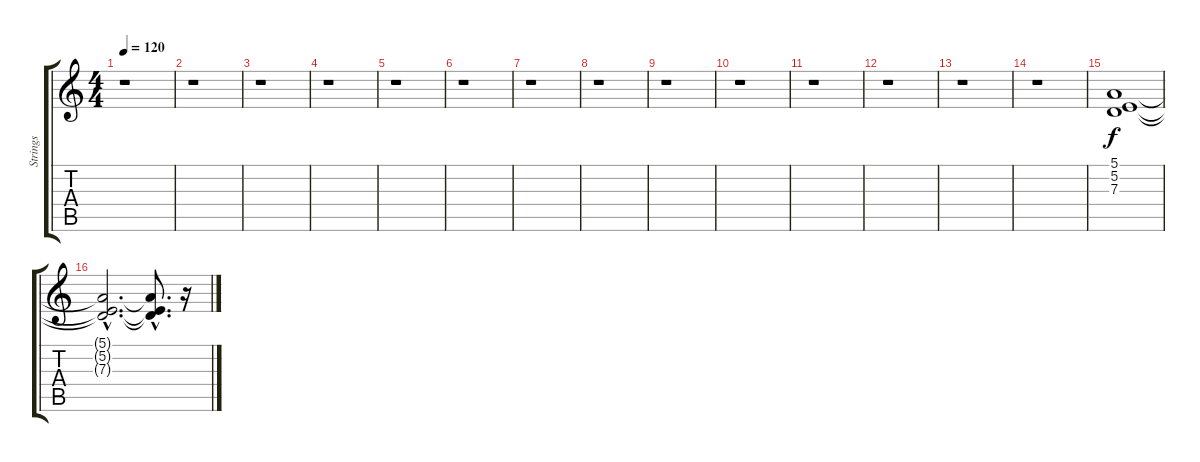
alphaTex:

\track ("Strings" "Strings") {instrument pad1newage}
\staff {score tabs}
\tuning (E4 B3 G3 D3 A2 E2) {hide}
\ts (4 4)
\tempo 120
\clef g2
\ks c
r.1{dy f} |
r.1 |
r.1 |
r.1 |
r.1 |
r.1 |
r.1 |
r.1 |
r.1 |
r.1 |
r.1 |
r.1 |
r.1 |
r.1 |
(5.1 5.2 7.3).1 |
(5.1{hac t} 5.2{hac t} 7.3{hac t}).2{d} (5.1{hac t} 5.2{hac t} 7.3{hac t}).8{d} r.16
